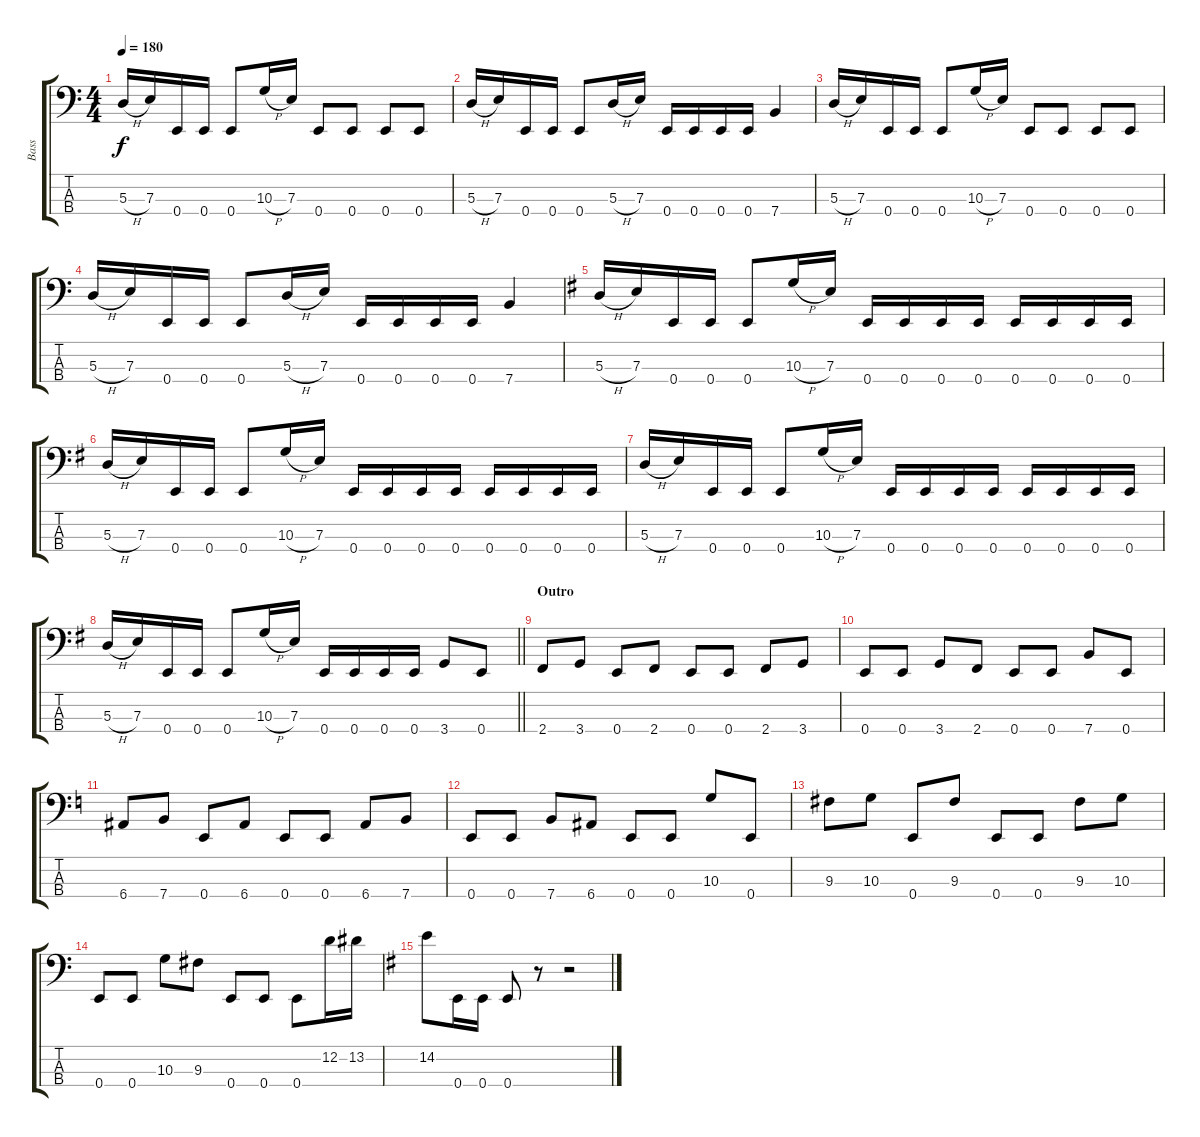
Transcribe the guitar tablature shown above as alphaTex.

\track ("Bass" "Bass") {instrument electricbasspick}
\staff {score tabs}
\tuning (G2 D2 A1 E1) {hide}
\ts (4 4)
\tempo 180
\clef f4
\ks c
5.3{h}.16{dy f} 7.3.16 0.4.16 0.4.16 0.4.8 10.3{h}.16 7.3.16 0.4.8 0.4.8 0.4.8 0.4.8 |
5.3{h}.16 7.3.16 0.4.16 0.4.16 0.4.8 5.3{h}.16 7.3.16 0.4.16 0.4.16 0.4.16 0.4.16 7.4.4 |
5.3{h}.16 7.3.16 0.4.16 0.4.16 0.4.8 10.3{h}.16 7.3.16 0.4.8 0.4.8 0.4.8 0.4.8 |
5.3{h}.16 7.3.16 0.4.16 0.4.16 0.4.8 5.3{h}.16 7.3.16 0.4.16 0.4.16 0.4.16 0.4.16 7.4.4 |
\ks g
5.3{h}.16 7.3.16 0.4.16 0.4.16 0.4.8 10.3{h}.16 7.3.16 0.4.16 0.4.16 0.4.16 0.4.16 0.4.16 0.4.16 0.4.16 0.4.16 |
5.3{h}.16 7.3.16 0.4.16 0.4.16 0.4.8 10.3{h}.16 7.3.16 0.4.16 0.4.16 0.4.16 0.4.16 0.4.16 0.4.16 0.4.16 0.4.16 |
5.3{h}.16 7.3.16 0.4.16 0.4.16 0.4.8 10.3{h}.16 7.3.16 0.4.16 0.4.16 0.4.16 0.4.16 0.4.16 0.4.16 0.4.16 0.4.16 |
\barLineRight lightlight
5.3{h}.16 7.3.16 0.4.16 0.4.16 0.4.8 10.3{h}.16 7.3.16 0.4.16 0.4.16 0.4.16 0.4.16 3.4.8 0.4.8 |
\section ("" "Outro")
2.4.8 3.4.8 0.4.8 2.4.8 0.4.8 0.4.8 2.4.8 3.4.8 |
0.4.8 0.4.8 3.4.8 2.4.8 0.4.8 0.4.8 7.4.8 0.4.8 |
\ks c
6.4.8 7.4.8 0.4.8 6.4.8 0.4.8 0.4.8 6.4.8 7.4.8 |
0.4.8 0.4.8 7.4.8 6.4.8 0.4.8 0.4.8 10.3.8 0.4.8 |
9.3.8 10.3.8 0.4.8 9.3.8 0.4.8 0.4.8 9.3.8 10.3.8 |
0.4.8 0.4.8 10.3.8 9.3.8 0.4.8 0.4.8 0.4.8 12.2.16 13.2.16 |
\ks g
14.2.8 0.4.16 0.4.16 0.4.8 r.8 r.2
